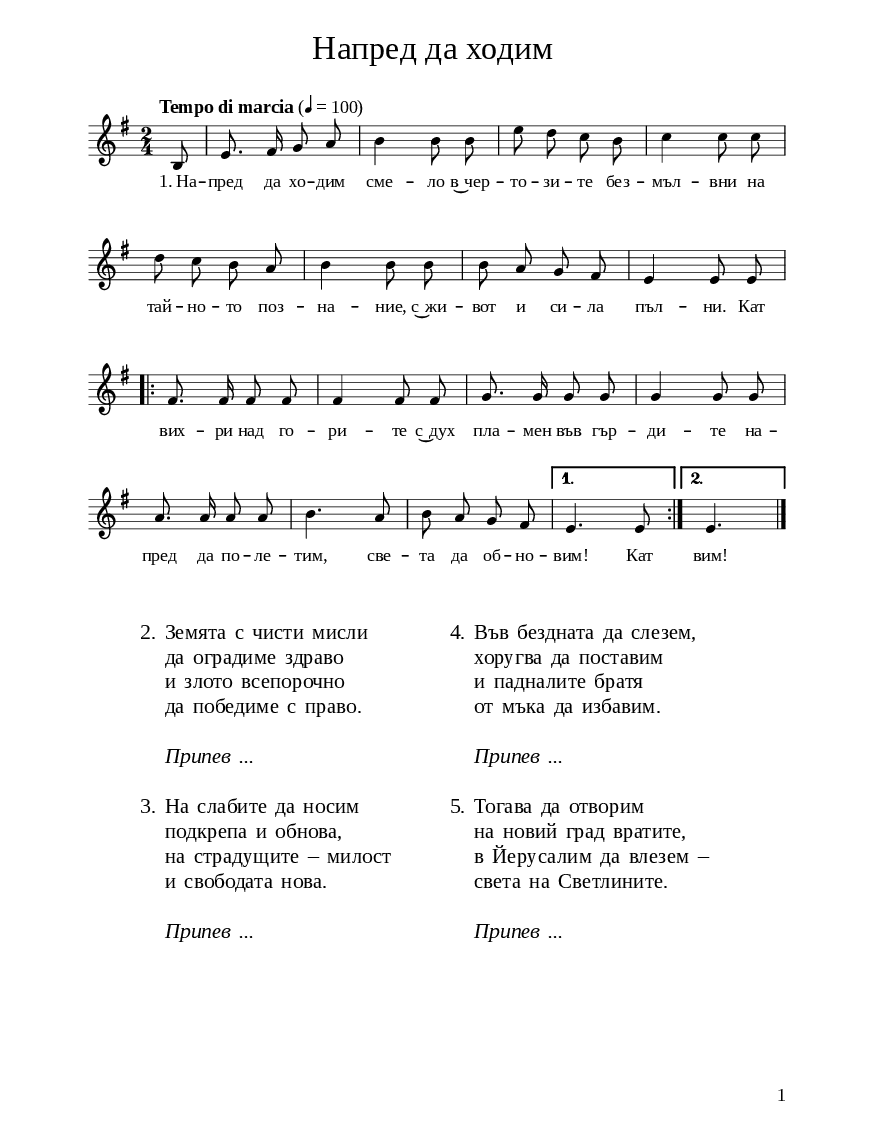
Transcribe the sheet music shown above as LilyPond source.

\version "2.24.4"

% include paper part and global functions
\include "include/globals.ily"

\bookpart {
  \label #'ref036
  \tocItem \markup "Напред да ходим"
  \include "include/bookpart-paper.ily"
  \score {
    \include "include/score-layout.ily"

    \new Voice \absolute {
      \clef treble
      \key e \minor
      \time 2/4
      \tempoFunc "Tempo di marcia" 4 "100"
      \autoBeamOff
      \partial 8


      b8 | e'8. fis'16 g'8 a' | b'4 b'8 b' | e''8 d'' c'' b' | c''4 c''8 c'' \break |
      d''8 c'' b' a' | b'4 b'8 b' | b'8 a' g' fis' | e'4 e'8 e' \break |
      \repeat volta 2 {
        fis'8. fis'16 fis'8 fis' |
        fis'4 fis'8 fis' |
        g'8. g'16 g'8 g' |
        g'4 g'8 g' | \break

        a'8.  a'16 a'8 a' |
        b'4. a'8 |
        b'8 a' g'  fis'8 |
      } \alternative {
        {  e'4. e'8 |}
        {e'4. \bar "|." \break }
      }
    }

    \addlyrics {
      "1. На" -- пред
      да хо -- дим сме -- ло в~чер -- то -- зи -- те
      без -- мъл -- вни на тай -- но -- то поз -- на --
      ние, с~жи -- вот и си -- ла пъл -- ни. Кат вих
      -- ри над го -- ри -- те с~дух пла -- мен във
      гър -- ди -- те на -- пред да по -- ле -- тим,
      све -- та да об -- но -- вим! Кат вим!}

      \header {
        title = \titleFunc #'ref_desc_2 "Напред да ходим " "Napred da hodim"
      }

      \midi{}

    } % score



    \markup \fontsize #bgCoupletFontSize {
      \hspace #5
      \override #`(baseline-skip . ,bgCoupletBaselineSkip)
      \column {
        \line {  2. Земята с чисти мисли}

        \line {   "   "да оградиме здраво}

        \line {   "   "и злото всепорочно}

        \line {   "   "да победиме с право.}
        \line { "   "}

        \line { "   " \italic {Припев ... }}
        \line { "   "}


        \line {   3. На слабите да носим}

        \line {   "   "подкрепа и обнова,}

        \line {   "   "на страдущите – милост}

        \line {   "   "и свободата нова.}

        \line { "   "}
        \line { "   " \italic {Припев ...}}



      }

      \hspace #5
      \override #`(baseline-skip . ,bgCoupletBaselineSkip)
      \column {


        \line {  4. Във бездната да слезем,}

        \line {   "   "хоругва да поставим}

        \line {   "   "и падналите братя}

        \line {   "   "от мъка да избавим.}

        \line { "   "}
        \line { "   " \italic {Припев ...}}
        \line { "   " }

        \line {   5. Тогава да отворим}

        \line {   "   "на новий град вратите,}

        \line {   "   "в Йерусалим да влезем –}

        \line {   "   "света на Светлините.}
        \line { "   "}

        \line { "   " \italic  {Припев ...}}



      }

    } % markup

  } % bookpart
